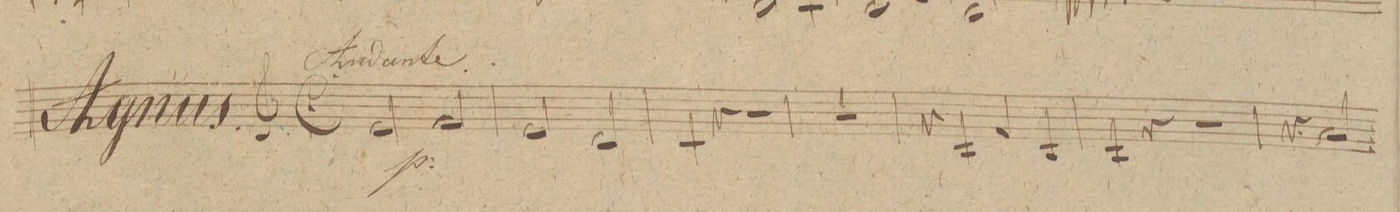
**kern	**dynam
*I"Violino IIdo	*
*clefG2	*
*k[]	*
*met(c|)	*
*M2/2	*
2e/	.
.	p
2f/	.
=2	=2
2e/	.
2d/	.
=3	=3
4c/	.
4r	.
2r	.
=4	=4
1r	.
=5	=5
4r	.
4A/	.
4f/	.
4B/	.
=6	=6
4A/	.
4r	.
2r	.
=7	=7
4.r	.
8r	.
4rg	.
*-	*-
